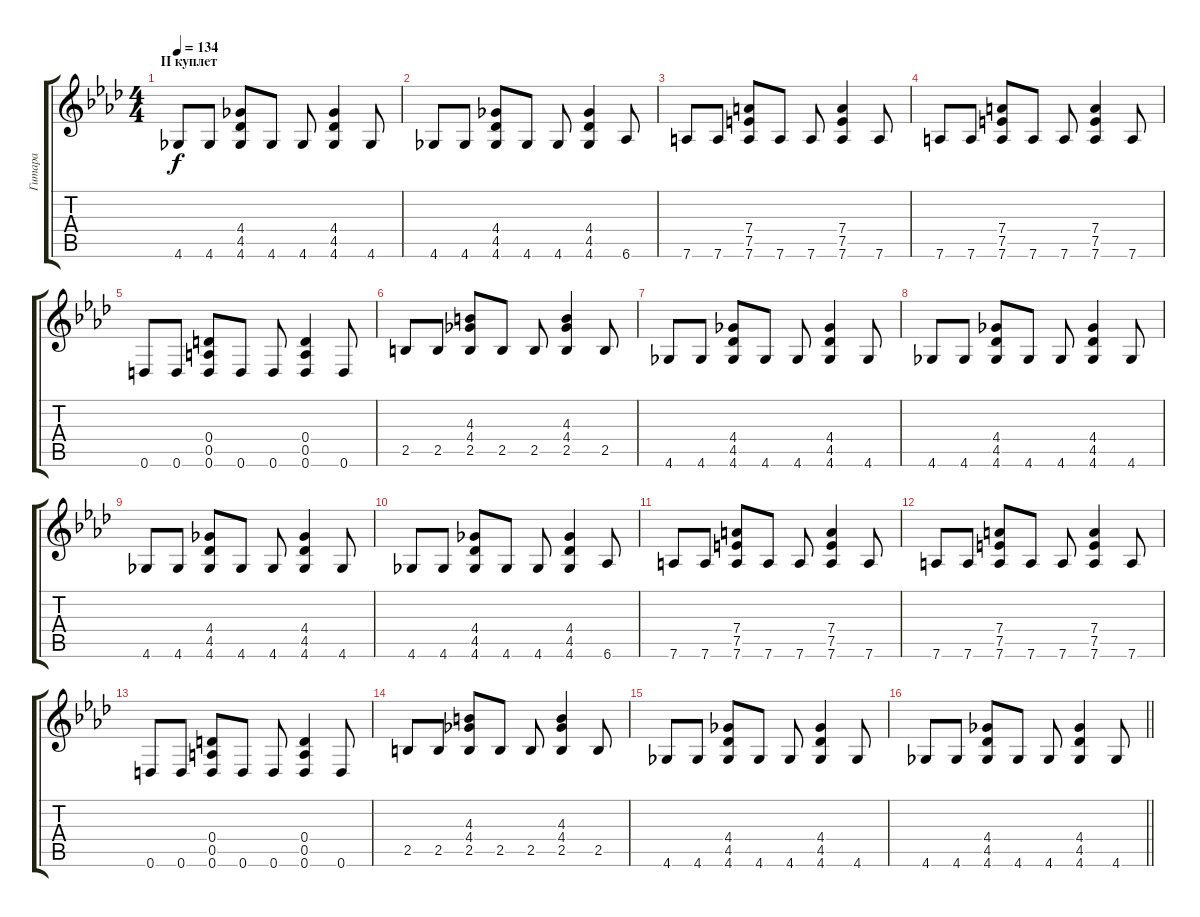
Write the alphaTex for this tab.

\track ("Гитара" "Гитара") {instrument distortionguitar}
\staff {score tabs}
\tuning (E4 B3 G3 D3 A2 D2) {hide}
\ts (4 4)
\section ("" "II куплет")
\tempo 134
\clef g2
\ks fminor
4.6.8{dy f} 4.6.8 (4.4 4.5 4.6).8 4.6.8 4.6.8 (4.4 4.5 4.6).4 4.6.8 |
4.6.8 4.6.8 (4.4 4.5 4.6).8 4.6.8 4.6.8 (4.4 4.5 4.6).4 6.6.8 |
7.6.8 7.6.8 (7.4 7.5 7.6).8 7.6.8 7.6.8 (7.4 7.5 7.6).4 7.6.8 |
7.6.8 7.6.8 (7.4 7.5 7.6).8 7.6.8 7.6.8 (7.4 7.5 7.6).4 7.6.8 |
0.6.8 0.6.8 (0.4 0.5 0.6).8 0.6.8 0.6.8 (0.4 0.5 0.6).4 0.6.8 |
2.5.8 2.5.8 (4.3 4.4 2.5).8 2.5.8 2.5.8 (4.3 4.4 2.5).4 2.5.8 |
4.6.8 4.6.8 (4.4 4.5 4.6).8 4.6.8 4.6.8 (4.4 4.5 4.6).4 4.6.8 |
4.6.8 4.6.8 (4.4 4.5 4.6).8 4.6.8 4.6.8 (4.4 4.5 4.6).4 4.6.8 |
4.6.8 4.6.8 (4.4 4.5 4.6).8 4.6.8 4.6.8 (4.4 4.5 4.6).4 4.6.8 |
4.6.8 4.6.8 (4.4 4.5 4.6).8 4.6.8 4.6.8 (4.4 4.5 4.6).4 6.6.8 |
7.6.8 7.6.8 (7.4 7.5 7.6).8 7.6.8 7.6.8 (7.4 7.5 7.6).4 7.6.8 |
7.6.8 7.6.8 (7.4 7.5 7.6).8 7.6.8 7.6.8 (7.4 7.5 7.6).4 7.6.8 |
0.6.8 0.6.8 (0.4 0.5 0.6).8 0.6.8 0.6.8 (0.4 0.5 0.6).4 0.6.8 |
2.5.8 2.5.8 (4.3 4.4 2.5).8 2.5.8 2.5.8 (4.3 4.4 2.5).4 2.5.8 |
4.6.8 4.6.8 (4.4 4.5 4.6).8 4.6.8 4.6.8 (4.4 4.5 4.6).4 4.6.8 |
\barLineRight lightlight
4.6.8 4.6.8 (4.4 4.5 4.6).8 4.6.8 4.6.8 (4.4 4.5 4.6).4 4.6.8
